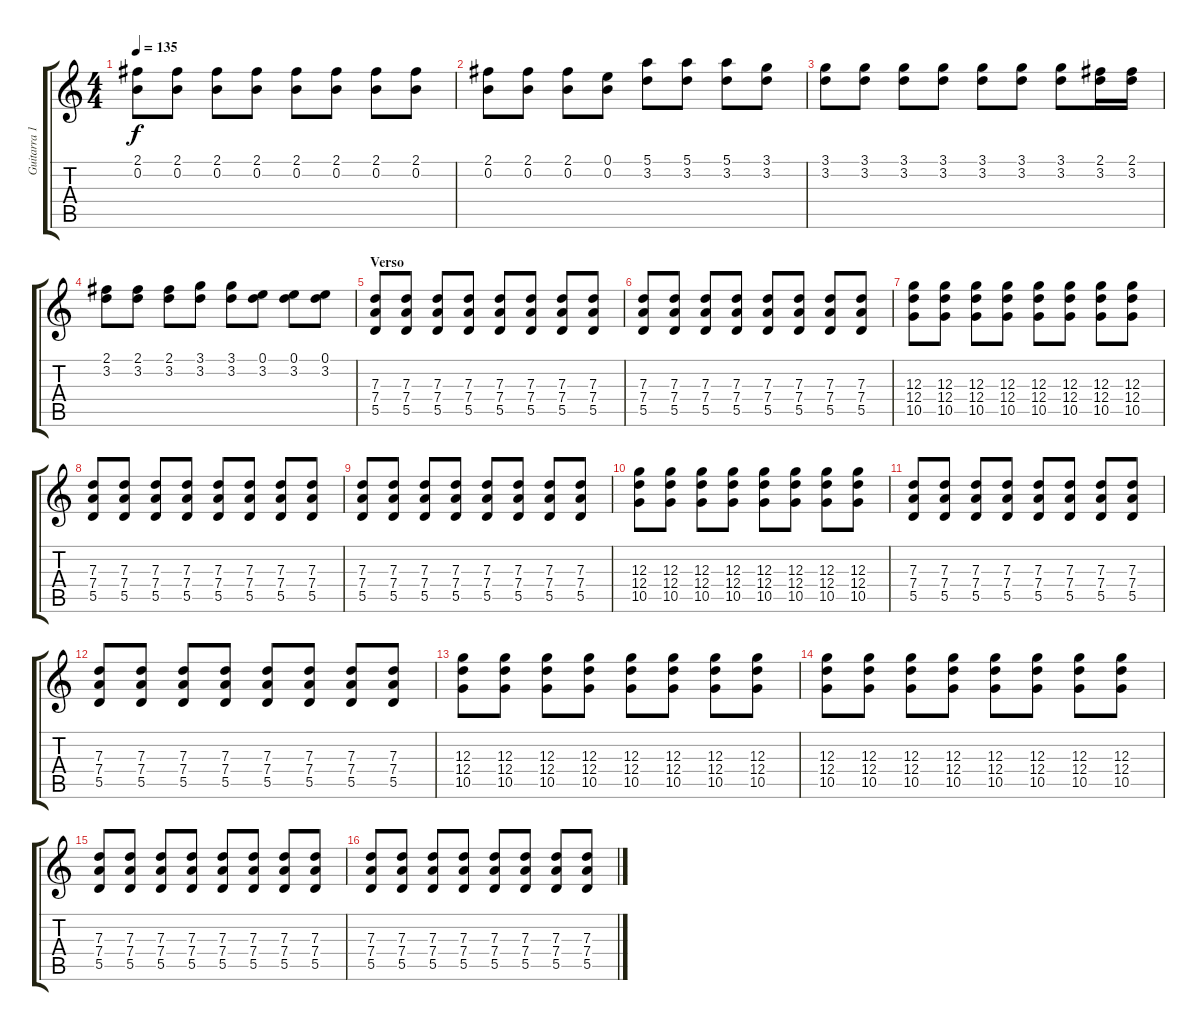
\track ("Guitarra 1 - Mathias" "Guitarra 1") {instrument distortionguitar}
\staff {score tabs}
\tuning (E4 B3 G3 D3 A2 E2) {hide}
\ts (4 4)
\tempo 135
\clef g2
\ks c
(2.1 0.2).8{dy f} (2.1 0.2).8 (2.1 0.2).8 (2.1 0.2).8 (2.1 0.2).8 (2.1 0.2).8 (2.1 0.2).8 (2.1 0.2).8 |
(2.1 0.2).8 (2.1 0.2).8 (2.1 0.2).8 (0.1 0.2).8 (5.1 3.2).8 (5.1 3.2).8 (5.1 3.2).8 (3.1 3.2).8 |
(3.1 3.2).8 (3.1 3.2).8 (3.1 3.2).8 (3.1 3.2).8 (3.1 3.2).8 (3.1 3.2).8 (3.1 3.2).8 (2.1 3.2).16 (2.1 3.2).16 |
(2.1 3.2).8 (2.1 3.2).8 (2.1 3.2).8 (3.1 3.2).8 (3.1 3.2).8 (0.1 3.2).8 (0.1 3.2).8 (0.1 3.2).8 |
\section ("" "Verso")
(7.3 7.4 5.5).8 (7.3 7.4 5.5).8 (7.3 7.4 5.5).8 (7.3 7.4 5.5).8 (7.3 7.4 5.5).8 (7.3 7.4 5.5).8 (7.3 7.4 5.5).8 (7.3 7.4 5.5).8 |
(7.3 7.4 5.5).8 (7.3 7.4 5.5).8 (7.3 7.4 5.5).8 (7.3 7.4 5.5).8 (7.3 7.4 5.5).8 (7.3 7.4 5.5).8 (7.3 7.4 5.5).8 (7.3 7.4 5.5).8 |
(12.3 12.4 10.5).8 (12.3 12.4 10.5).8 (12.3 12.4 10.5).8 (12.3 12.4 10.5).8 (12.3 12.4 10.5).8 (12.3 12.4 10.5).8 (12.3 12.4 10.5).8 (12.3 12.4 10.5).8 |
(7.3 7.4 5.5).8 (7.3 7.4 5.5).8 (7.3 7.4 5.5).8 (7.3 7.4 5.5).8 (7.3 7.4 5.5).8 (7.3 7.4 5.5).8 (7.3 7.4 5.5).8 (7.3 7.4 5.5).8 |
(7.3 7.4 5.5).8 (7.3 7.4 5.5).8 (7.3 7.4 5.5).8 (7.3 7.4 5.5).8 (7.3 7.4 5.5).8 (7.3 7.4 5.5).8 (7.3 7.4 5.5).8 (7.3 7.4 5.5).8 |
(12.3 12.4 10.5).8 (12.3 12.4 10.5).8 (12.3 12.4 10.5).8 (12.3 12.4 10.5).8 (12.3 12.4 10.5).8 (12.3 12.4 10.5).8 (12.3 12.4 10.5).8 (12.3 12.4 10.5).8 |
(7.3 7.4 5.5).8 (7.3 7.4 5.5).8 (7.3 7.4 5.5).8 (7.3 7.4 5.5).8 (7.3 7.4 5.5).8 (7.3 7.4 5.5).8 (7.3 7.4 5.5).8 (7.3 7.4 5.5).8 |
(7.3 7.4 5.5).8 (7.3 7.4 5.5).8 (7.3 7.4 5.5).8 (7.3 7.4 5.5).8 (7.3 7.4 5.5).8 (7.3 7.4 5.5).8 (7.3 7.4 5.5).8 (7.3 7.4 5.5).8 |
(12.3 12.4 10.5).8 (12.3 12.4 10.5).8 (12.3 12.4 10.5).8 (12.3 12.4 10.5).8 (12.3 12.4 10.5).8 (12.3 12.4 10.5).8 (12.3 12.4 10.5).8 (12.3 12.4 10.5).8 |
(12.3 12.4 10.5).8 (12.3 12.4 10.5).8 (12.3 12.4 10.5).8 (12.3 12.4 10.5).8 (12.3 12.4 10.5).8 (12.3 12.4 10.5).8 (12.3 12.4 10.5).8 (12.3 12.4 10.5).8 |
(7.3 7.4 5.5).8 (7.3 7.4 5.5).8 (7.3 7.4 5.5).8 (7.3 7.4 5.5).8 (7.3 7.4 5.5).8 (7.3 7.4 5.5).8 (7.3 7.4 5.5).8 (7.3 7.4 5.5).8 |
(7.3 7.4 5.5).8 (7.3 7.4 5.5).8 (7.3 7.4 5.5).8 (7.3 7.4 5.5).8 (7.3 7.4 5.5).8 (7.3 7.4 5.5).8 (7.3 7.4 5.5).8 (7.3 7.4 5.5).8
